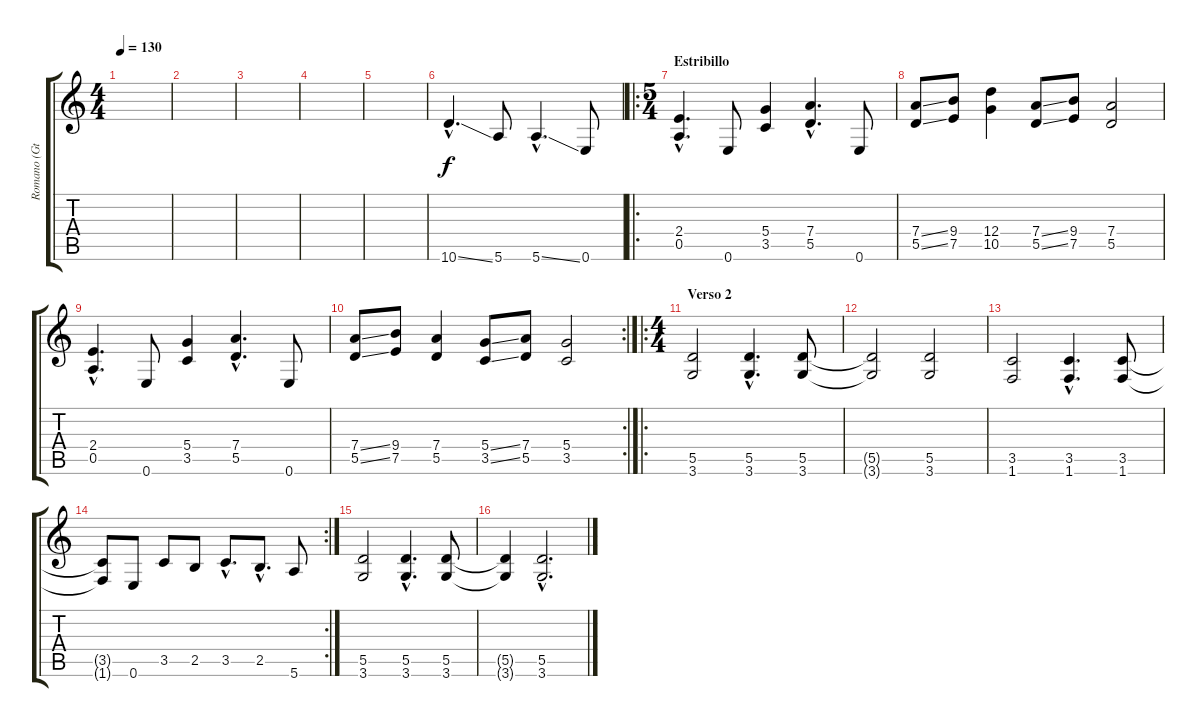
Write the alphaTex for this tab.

\track ("Romano (Gtr 2)" "Romano (Gt") {instrument distortionguitar}
\staff {score tabs}
\tuning (E4 B3 G3 D3 A2 E2) {hide}
\ts (4 4)
\tempo 130
\clef g2
\ks c
|
|
|
|
|
10.6{ss hac}.4{d} 5.6.8 5.6{ss hac}.4{d} 0.6.8 |
\ro
\ts (5 4)
\section ("" "Estribillo")
(2.4{hac} 0.5{hac}).4{d} 0.6.8 (5.4 3.5).4 (7.4{hac} 5.5{hac}).4{d} 0.6.8 |
(7.4{ss} 5.5{ss}).8 (9.4 7.5).8 (12.4 10.5).4 (7.4{ss} 5.5{ss}).8 (9.4 7.5).8 (7.4 5.5).2 |
(2.4{hac} 0.5{hac}).4{d} 0.6.8 (5.4 3.5).4 (7.4{hac} 5.5{hac}).4{d} 0.6.8 |
\rc 2
(7.4{ss} 5.5{ss}).8 (9.4 7.5).8 (7.4 5.5).4 (5.4{ss} 3.5{ss}).8 (7.4 5.5).8 (5.4 3.5).2 |
\ro
\ts (4 4)
\section ("" "Verso 2")
(5.5 3.6).2 (5.5{hac} 3.6{hac}).4{d} (5.5 3.6).8 |
(5.5{t} 3.6{t}).2 (5.5 3.6).2 |
(3.5 1.6).2 (3.5{hac} 1.6{hac}).4{d} (3.5 1.6).8 |
\rc 2
(3.5{t} 1.6{t}).8 0.6.8 3.5.8 2.5.8 3.5{hac}.8{d} 2.5{hac}.8{d} 5.6.8 |
(5.5 3.6).2 (5.5{hac} 3.6{hac}).4{d} (5.5 3.6).8 |
(5.5{t} 3.6{t}).4 (5.5{hac} 3.6{hac}).2{d}
